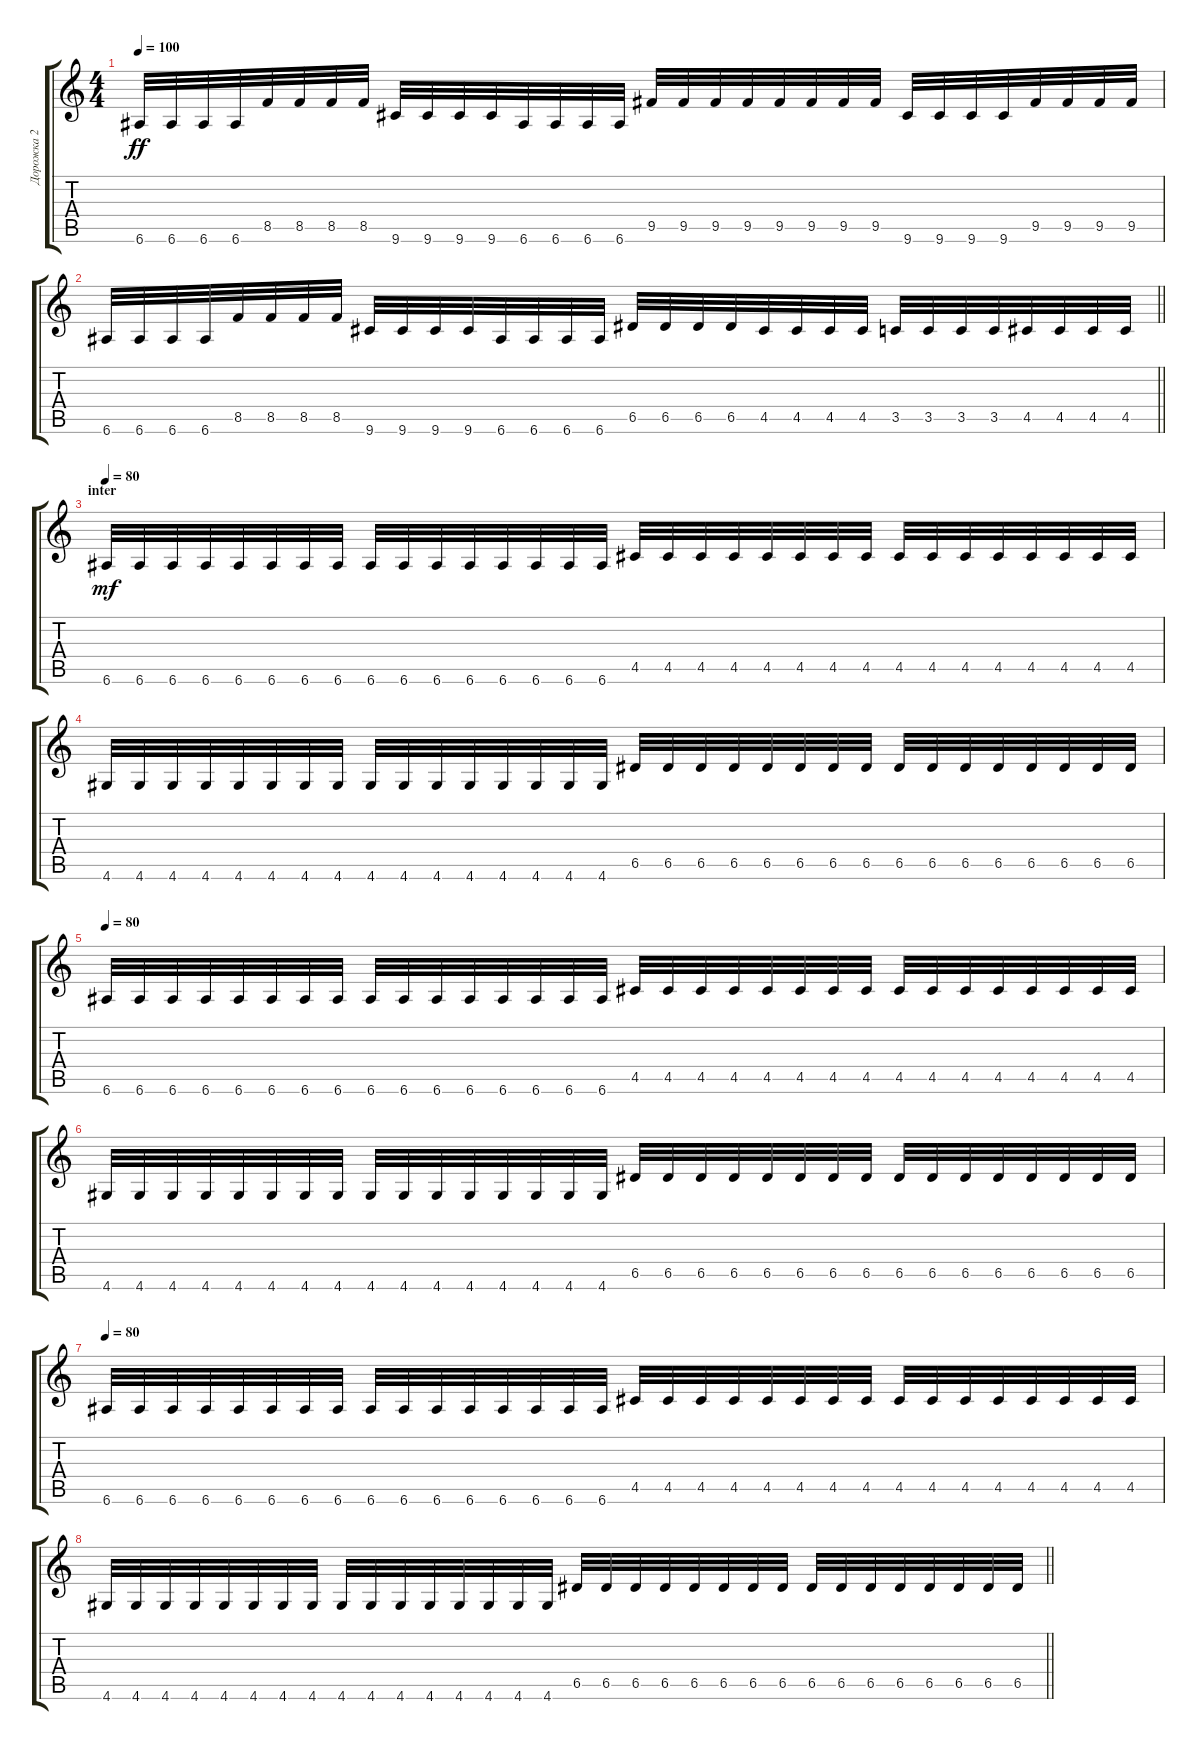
\track ("Дорожка 2" "Дорожка 2") {instrument distortionguitar}
\staff {score tabs}
\tuning (E4 B3 G3 D3 A2 E2) {hide}
\ts (4 4)
\tempo 100
\clef g2
\ks c
6.6.32{dy ff} 6.6.32 6.6.32 6.6.32 8.5.32 8.5.32 8.5.32 8.5.32 9.6.32 9.6.32 9.6.32 9.6.32 6.6.32 6.6.32 6.6.32 6.6.32 9.5.32 9.5.32 9.5.32 9.5.32 9.5.32 9.5.32 9.5.32 9.5.32 9.6.32 9.6.32 9.6.32 9.6.32 9.5.32 9.5.32 9.5.32 9.5.32 |
\barLineRight lightlight
6.6.32 6.6.32 6.6.32 6.6.32 8.5.32 8.5.32 8.5.32 8.5.32 9.6.32 9.6.32 9.6.32 9.6.32 6.6.32 6.6.32 6.6.32 6.6.32 6.5.32 6.5.32 6.5.32 6.5.32 4.5.32 4.5.32 4.5.32 4.5.32 3.5.32 3.5.32 3.5.32 3.5.32 4.5.32 4.5.32 4.5.32 4.5.32 |
\section ("" "inter")
\tempo 80
6.6.32{dy mf} 6.6.32 6.6.32 6.6.32 6.6.32 6.6.32 6.6.32 6.6.32 6.6.32 6.6.32 6.6.32 6.6.32 6.6.32 6.6.32 6.6.32 6.6.32 4.5.32 4.5.32 4.5.32 4.5.32 4.5.32 4.5.32 4.5.32 4.5.32 4.5.32 4.5.32 4.5.32 4.5.32 4.5.32 4.5.32 4.5.32 4.5.32 |
4.6.32 4.6.32 4.6.32 4.6.32 4.6.32 4.6.32 4.6.32 4.6.32 4.6.32 4.6.32 4.6.32 4.6.32 4.6.32 4.6.32 4.6.32 4.6.32 6.5.32 6.5.32 6.5.32 6.5.32 6.5.32 6.5.32 6.5.32 6.5.32 6.5.32 6.5.32 6.5.32 6.5.32 6.5.32 6.5.32 6.5.32 6.5.32 |
\tempo 80
6.6.32 6.6.32 6.6.32 6.6.32 6.6.32 6.6.32 6.6.32 6.6.32 6.6.32 6.6.32 6.6.32 6.6.32 6.6.32 6.6.32 6.6.32 6.6.32 4.5.32 4.5.32 4.5.32 4.5.32 4.5.32 4.5.32 4.5.32 4.5.32 4.5.32 4.5.32 4.5.32 4.5.32 4.5.32 4.5.32 4.5.32 4.5.32 |
4.6.32 4.6.32 4.6.32 4.6.32 4.6.32 4.6.32 4.6.32 4.6.32 4.6.32 4.6.32 4.6.32 4.6.32 4.6.32 4.6.32 4.6.32 4.6.32 6.5.32 6.5.32 6.5.32 6.5.32 6.5.32 6.5.32 6.5.32 6.5.32 6.5.32 6.5.32 6.5.32 6.5.32 6.5.32 6.5.32 6.5.32 6.5.32 |
\tempo 80
6.6.32 6.6.32 6.6.32 6.6.32 6.6.32 6.6.32 6.6.32 6.6.32 6.6.32 6.6.32 6.6.32 6.6.32 6.6.32 6.6.32 6.6.32 6.6.32 4.5.32 4.5.32 4.5.32 4.5.32 4.5.32 4.5.32 4.5.32 4.5.32 4.5.32 4.5.32 4.5.32 4.5.32 4.5.32 4.5.32 4.5.32 4.5.32 |
\barLineRight lightlight
4.6.32 4.6.32 4.6.32 4.6.32 4.6.32 4.6.32 4.6.32 4.6.32 4.6.32 4.6.32 4.6.32 4.6.32 4.6.32 4.6.32 4.6.32 4.6.32 6.5.32 6.5.32 6.5.32 6.5.32 6.5.32 6.5.32 6.5.32 6.5.32 6.5.32 6.5.32 6.5.32 6.5.32 6.5.32 6.5.32 6.5.32 6.5.32
